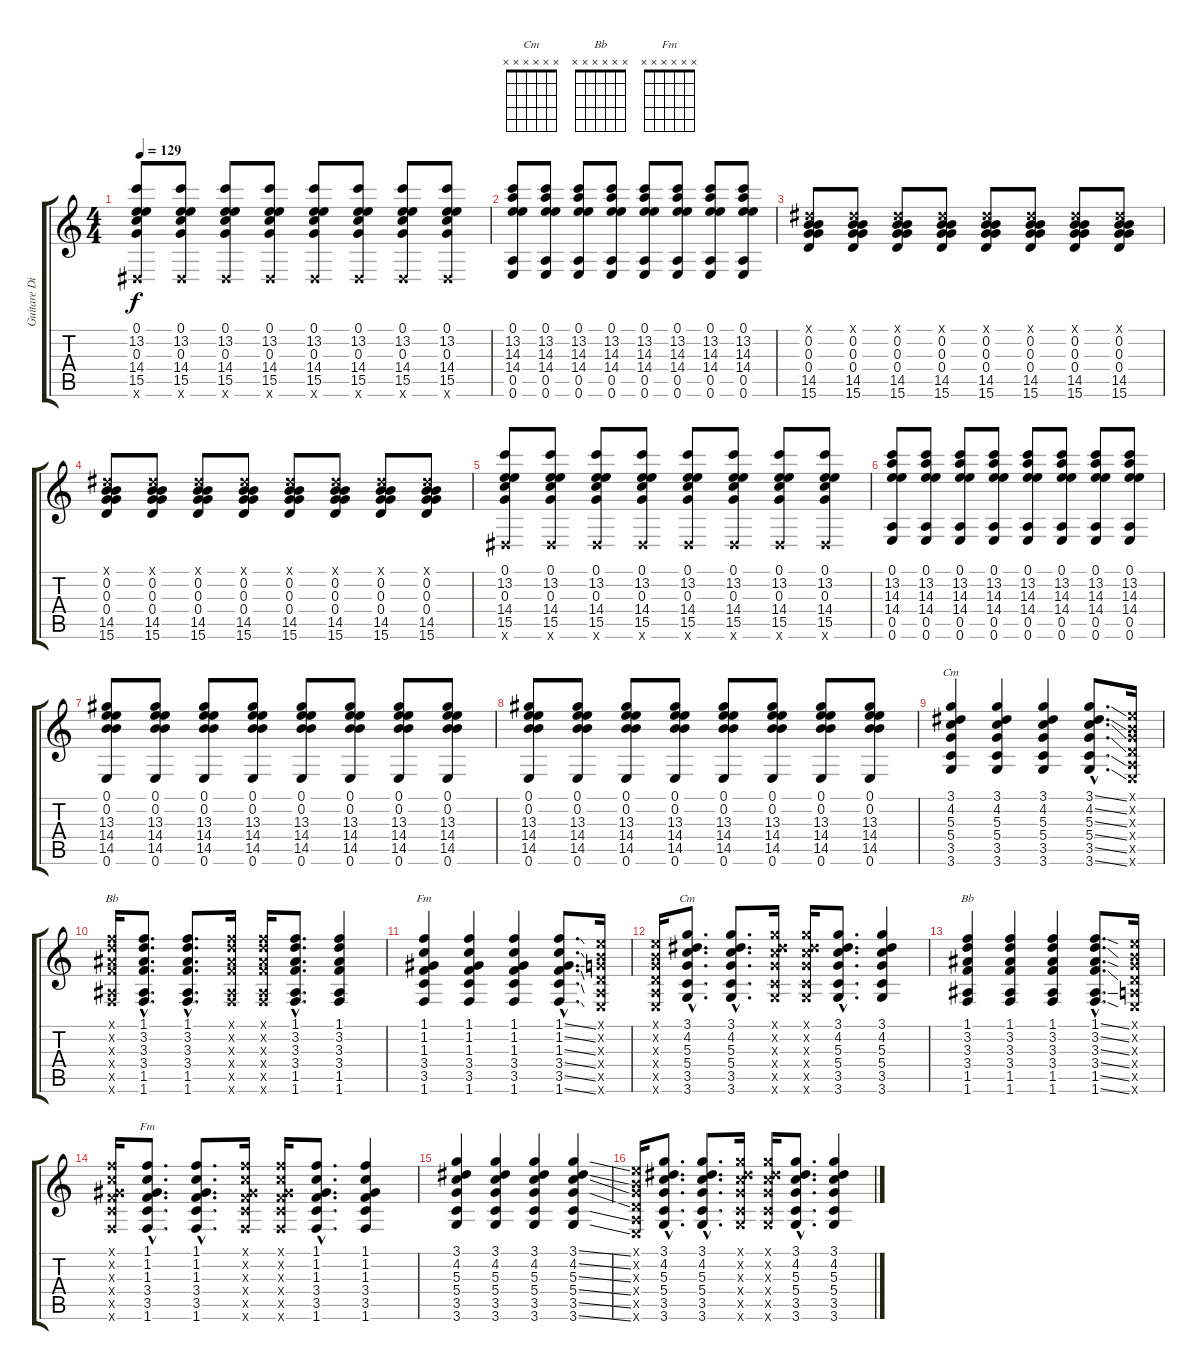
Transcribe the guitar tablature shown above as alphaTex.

\track ("Guitare Disto" "Guitare Di") {instrument distortionguitar}
\staff {score tabs}
\tuning (E4 B3 G3 D3 A2 E2) {hide}
\chord ("Cm" 3 4 5 5 3 3)
\chord ("Bb" 1 3 3 3 1 1)
\chord ("Fm" 1 1 1 3 3 1)
\chord ("Cm" x x x x x x) {firstfret 0}
\chord ("Bb" x x x x x x) {firstfret 0}
\chord ("Fm" x x x x x x) {firstfret 0}
\ts (4 4)
\tempo 129
\clef g2
\ks c
(0.1 13.2 0.3 14.4 15.5 -1.6{x}).8{dy f} (0.1 13.2 0.3 14.4 15.5 -1.6{x}).8 (0.1 13.2 0.3 14.4 15.5 -1.6{x}).8 (0.1 13.2 0.3 14.4 15.5 -1.6{x}).8 (0.1 13.2 0.3 14.4 15.5 -1.6{x}).8 (0.1 13.2 0.3 14.4 15.5 -1.6{x}).8 (0.1 13.2 0.3 14.4 15.5 -1.6{x}).8 (0.1 13.2 0.3 14.4 15.5 -1.6{x}).8 |
(0.1 13.2 14.3 14.4 0.5 0.6).8 (0.1 13.2 14.3 14.4 0.5 0.6).8 (0.1 13.2 14.3 14.4 0.5 0.6).8 (0.1 13.2 14.3 14.4 0.5 0.6).8 (0.1 13.2 14.3 14.4 0.5 0.6).8 (0.1 13.2 14.3 14.4 0.5 0.6).8 (0.1 13.2 14.3 14.4 0.5 0.6).8 (0.1 13.2 14.3 14.4 0.5 0.6).8 |
(-1.1{x} 0.2 0.3 0.4 14.5 15.6).8 (-1.1{x} 0.2 0.3 0.4 14.5 15.6).8 (-1.1{x} 0.2 0.3 0.4 14.5 15.6).8 (-1.1{x} 0.2 0.3 0.4 14.5 15.6).8 (-1.1{x} 0.2 0.3 0.4 14.5 15.6).8 (-1.1{x} 0.2 0.3 0.4 14.5 15.6).8 (-1.1{x} 0.2 0.3 0.4 14.5 15.6).8 (-1.1{x} 0.2 0.3 0.4 14.5 15.6).8 |
(-1.1{x} 0.2 0.3 0.4 14.5 15.6).8 (-1.1{x} 0.2 0.3 0.4 14.5 15.6).8 (-1.1{x} 0.2 0.3 0.4 14.5 15.6).8 (-1.1{x} 0.2 0.3 0.4 14.5 15.6).8 (-1.1{x} 0.2 0.3 0.4 14.5 15.6).8 (-1.1{x} 0.2 0.3 0.4 14.5 15.6).8 (-1.1{x} 0.2 0.3 0.4 14.5 15.6).8 (-1.1{x} 0.2 0.3 0.4 14.5 15.6).8 |
(0.1 13.2 0.3 14.4 15.5 -1.6{x}).8 (0.1 13.2 0.3 14.4 15.5 -1.6{x}).8 (0.1 13.2 0.3 14.4 15.5 -1.6{x}).8 (0.1 13.2 0.3 14.4 15.5 -1.6{x}).8 (0.1 13.2 0.3 14.4 15.5 -1.6{x}).8 (0.1 13.2 0.3 14.4 15.5 -1.6{x}).8 (0.1 13.2 0.3 14.4 15.5 -1.6{x}).8 (0.1 13.2 0.3 14.4 15.5 -1.6{x}).8 |
(0.1 13.2 14.3 14.4 0.5 0.6).8 (0.1 13.2 14.3 14.4 0.5 0.6).8 (0.1 13.2 14.3 14.4 0.5 0.6).8 (0.1 13.2 14.3 14.4 0.5 0.6).8 (0.1 13.2 14.3 14.4 0.5 0.6).8 (0.1 13.2 14.3 14.4 0.5 0.6).8 (0.1 13.2 14.3 14.4 0.5 0.6).8 (0.1 13.2 14.3 14.4 0.5 0.6).8 |
(0.1 0.2 13.3 14.4 14.5 0.6).8 (0.1 0.2 13.3 14.4 14.5 0.6).8 (0.1 0.2 13.3 14.4 14.5 0.6).8 (0.1 0.2 13.3 14.4 14.5 0.6).8 (0.1 0.2 13.3 14.4 14.5 0.6).8 (0.1 0.2 13.3 14.4 14.5 0.6).8 (0.1 0.2 13.3 14.4 14.5 0.6).8 (0.1 0.2 13.3 14.4 14.5 0.6).8 |
(0.1 0.2 13.3 14.4 14.5 0.6).8 (0.1 0.2 13.3 14.4 14.5 0.6).8 (0.1 0.2 13.3 14.4 14.5 0.6).8 (0.1 0.2 13.3 14.4 14.5 0.6).8 (0.1 0.2 13.3 14.4 14.5 0.6).8 (0.1 0.2 13.3 14.4 14.5 0.6).8 (0.1 0.2 13.3 14.4 14.5 0.6).8 (0.1 0.2 13.3 14.4 14.5 0.6).8 |
(3.1 4.2 5.3 5.4 3.5 3.6).4{ch "Cm"} (3.1 4.2 5.3 5.4 3.5 3.6).4 (3.1 4.2 5.3 5.4 3.5 3.6).4 (3.1{ss hac} 4.2{ss hac} 5.3{ss hac} 5.4{ss hac} 3.5{ss hac} 3.6{ss hac}).8{d} (0.1{x} 0.2{x} 0.3{x} 0.4{x} 0.5{x} 0.6{x}).16 |
(1.1{x} 3.2{x} 3.3{x} 3.4{x} 1.5{x} 1.6{x}).16{ch "Bb"} (1.1{hac} 3.2{hac} 3.3{hac} 3.4{hac} 1.5{hac} 1.6{hac}).8{d} (1.1{hac} 3.2{hac} 3.3{hac} 3.4{hac} 1.5{hac} 1.6{hac}).8{d} (1.1{x} 3.2{x} 3.3{x} 3.4{x} 1.5{x} 1.6{x}).16 (1.1{x} 3.2{x} 3.3{x} 3.4{x} 1.5{x} 1.6{x}).16 (1.1{hac} 3.2{hac} 3.3{hac} 3.4{hac} 1.5{hac} 1.6{hac}).8{d} (1.1 3.2 3.3 3.4 1.5 1.6).4 |
(1.1 1.2 1.3 3.4 3.5 1.6).4{ch "Fm"} (1.1 1.2 1.3 3.4 3.5 1.6).4 (1.1 1.2 1.3 3.4 3.5 1.6).4 (1.1{ss hac} 1.2{ss hac} 1.3{ss hac} 3.4{ss hac} 3.5{ss hac} 1.6{ss hac}).8{d} (0.1{x} 0.2{x} 0.3{x} 0.4{x} 0.5{x} 0.6{x}).16 |
(0.1{x} 0.2{x} 0.3{x} 0.4{x} 0.5{x} 0.6{x}).16 (3.1{hac} 4.2{hac} 5.3{hac} 5.4{hac} 3.5{hac} 3.6{hac}).8{d ch "Cm"} (3.1{hac} 4.2{hac} 5.3{hac} 5.4{hac} 3.5{hac} 3.6{hac}).8{d} (3.1{x} 4.2{x} 5.3{x} 5.4{x} 3.5{x} 3.6{x}).16 (3.1{x} 4.2{x} 5.3{x} 5.4{x} 3.5{x} 3.6{x}).16 (3.1{hac} 4.2{hac} 5.3{hac} 5.4{hac} 3.5{hac} 3.6{hac}).8{d} (3.1 4.2 5.3 5.4 3.5 3.6).4 |
(1.1 3.2 3.3 3.4 1.5 1.6).4{ch "Bb"} (1.1 3.2 3.3 3.4 1.5 1.6).4 (1.1 3.2 3.3 3.4 1.5 1.6).4 (1.1{ss hac} 3.2{ss hac} 3.3{ss hac} 3.4{ss hac} 1.5{ss hac} 1.6{ss hac}).8{d} (0.1{x} 0.2{x} 0.3{x} 0.4{x} 0.5{x} 0.6{x}).16 |
(1.1{x} 1.2{x} 1.3{x} 3.4{x} 3.5{x} 1.6{x}).16 (1.1{hac} 1.2{hac} 1.3{hac} 3.4{hac} 3.5{hac} 1.6{hac}).8{d ch "Fm"} (1.1{hac} 1.2{hac} 1.3{hac} 3.4{hac} 3.5{hac} 1.6{hac}).8{d} (1.1{x} 1.2{x} 1.3{x} 3.4{x} 3.5{x} 1.6{x}).16 (1.1{x} 1.2{x} 1.3{x} 3.4{x} 3.5{x} 1.6{x}).16 (1.1{hac} 1.2{hac} 1.3{hac} 3.4{hac} 3.5{hac} 1.6{hac}).8{d} (1.1 1.2 1.3 3.4 3.5 1.6).4 |
(3.1 4.2 5.3 5.4 3.5 3.6).4 (3.1 4.2 5.3 5.4 3.5 3.6).4 (3.1 4.2 5.3 5.4 3.5 3.6).4 (3.1{ss} 4.2{ss} 5.3{ss} 5.4{ss} 3.5{ss} 3.6{ss}).4 |
(0.1{x} 0.2{x} 0.3{x} 0.4{x} 0.5{x} 0.6{x}).16 (3.1{hac} 4.2{hac} 5.3{hac} 5.4{hac} 3.5{hac} 3.6{hac}).8{d} (3.1{hac} 4.2{hac} 5.3{hac} 5.4{hac} 3.5{hac} 3.6{hac}).8{d} (3.1{x} 4.2{x} 5.3{x} 5.4{x} 3.5{x} 3.6{x}).16 (3.1{x} 4.2{x} 5.3{x} 5.4{x} 3.5{x} 3.6{x}).16 (3.1{hac} 4.2{hac} 5.3{hac} 5.4{hac} 3.5{hac} 3.6{hac}).8{d} (3.1 4.2 5.3 5.4 3.5 3.6).4
